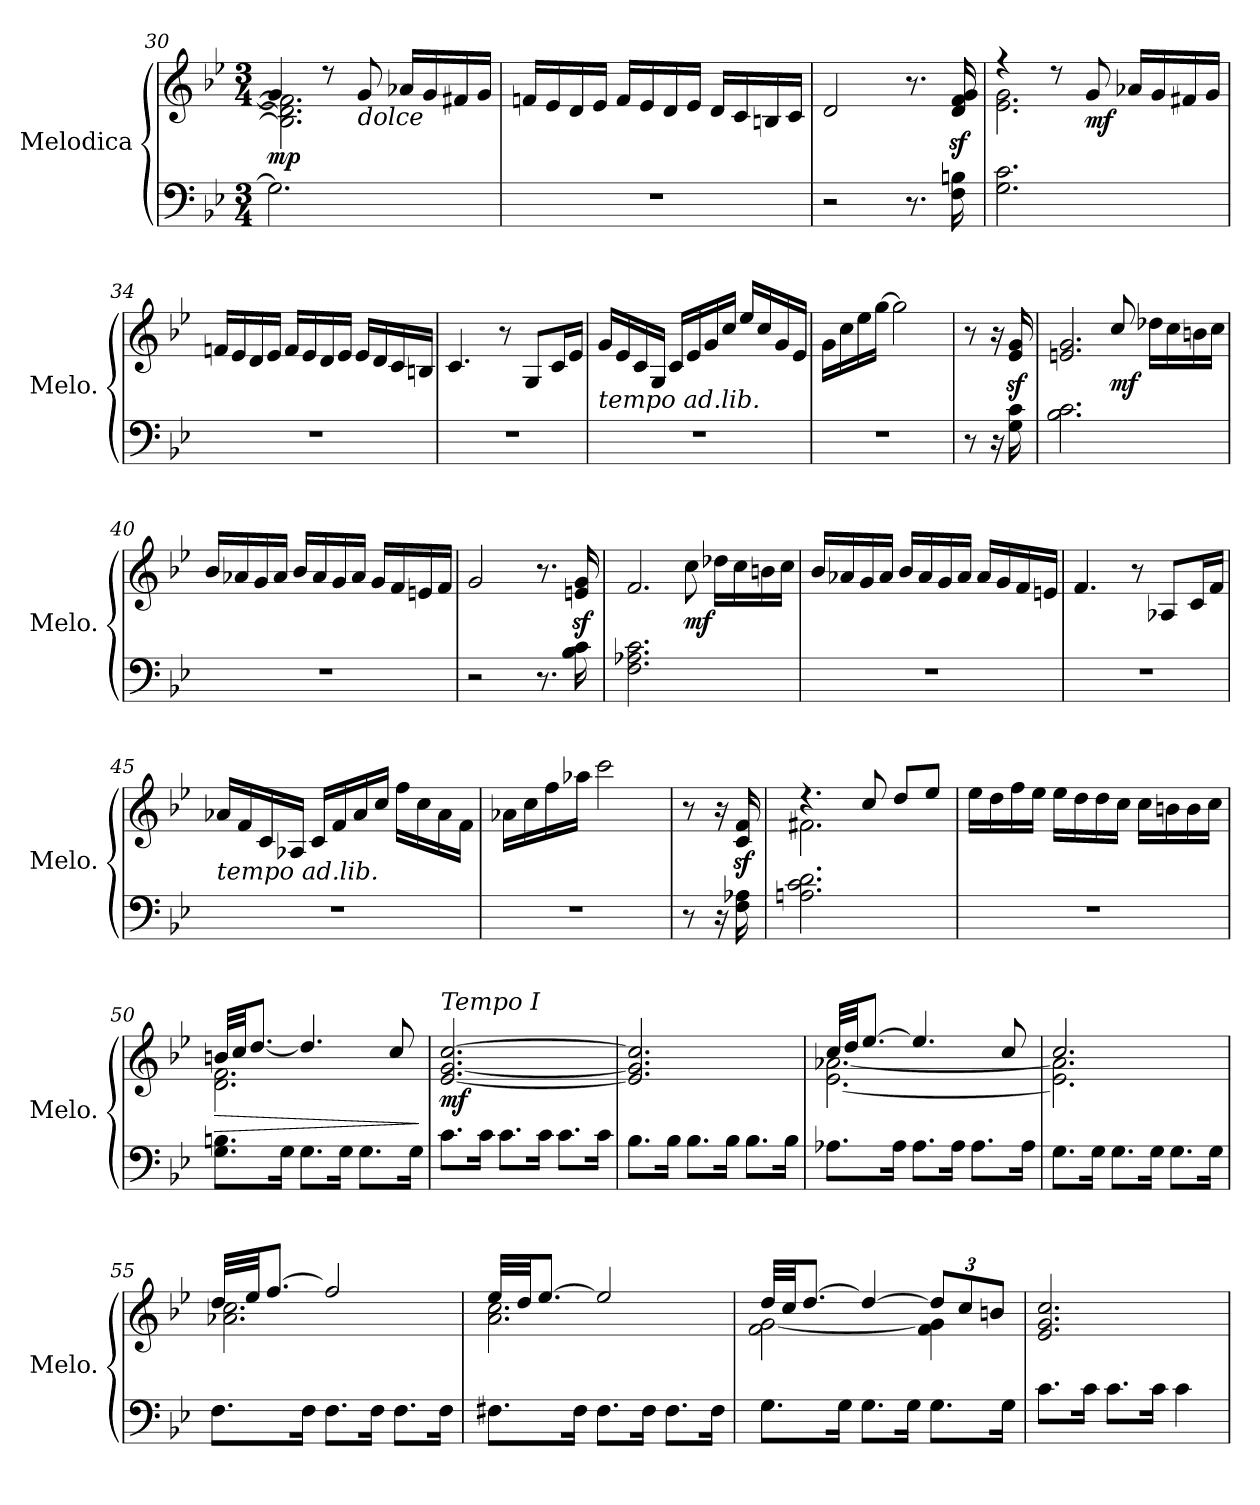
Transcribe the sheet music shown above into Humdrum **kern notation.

**kern	**kern	**dynam
*part1	*part1	*part1
*staff2	*staff1	*staff1/2
*I"Melodica	*	*
*I'Melo.	*	*
*clefF4	*clefG2	*
*k[b-e-]	*k[b-e-]	*
*M3/4	*M3/4	*
=30	=30	=30
*	*^	*
!	!	!	!LO:DY:a=2
2.G\]	4g/]	2.B\] 2.d\] 2.f\]	mp
.	8r	.	.
!	!LO:TX:b:i:t=dolce	!	!
.	8g/	.	.
.	16a-X/LL	.	.
.	16g/	.	.
.	16f#X/	.	.
.	16g/JJ	.	.
*	*v	*v	*
!!LO:LB:g=z
=31	=31	=31
2.r	16fn/LL	.
.	16e-/	.
.	16d/	.
.	16e-/JJ	.
.	16f/LL	.
.	16e-/	.
.	16d/	.
.	16e-/JJ	.
.	16d/LL	.
.	16c/	.
.	16Bn/	.
.	16c/JJ	.
=32	=32	=32
2r	2d/	.
8.r	8.r	.
16F\ 16Bn\	16d/z< 16f/z< 16g/z<	.
=33	=33	=33
*	*^	*
2.G\ 2.c\	4r	2.e-\ 2.g\	.
.	8r	.	.
!	!	!	!LO:DY:b
.	8g/	.	mf
.	16a-X/LL	.	.
.	16g/	.	.
.	16f#X/	.	.
.	16g/JJ	.	.
*	*v	*v	*
=34	=34	=34
2.r	16fn/LL	.
.	16e-/	.
.	16d/	.
.	16e-/JJ	.
.	16f/LL	.
.	16e-/	.
.	16d/	.
.	16e-/JJ	.
.	16e-/LL	.
.	16d/	.
.	16c/	.
.	16Bn/JJ	.
=35	=35	=35
2.r	4.c/	.
.	8r	.
.	8G/L	.
.	16c/L	.
.	16e-/JJ	.
!!LO:LB:g=z
=36	=36	=36
!	!LO:TX:b:i:t=tempo ad.lib.	!
2.r	16g/LL	.
.	16e-/	.
.	16c/	.
.	16G/JJ	.
.	16c/LL	.
.	16e-/	.
.	16g/	.
.	16cc/JJ	.
.	16ee-/LL	.
.	16cc/	.
.	16g/	.
.	16e-/JJ	.
=37	=37	=37
2.r	16g\LL	.
.	16cc\	.
.	16ee-\	.
.	[16gg\JJ	.
.	2gg\]	.
=38	=38	=38
8r	8r	.
16r	16r	.
16G\ 16c\	16e-/z< 16g/z<	.
=39	=39	=39
*	*^	*
2.B-\ 2.c\	2.en/ 2.g/	4.ryy	.
!	!	!	!LO:DY:b
.	.	8cc/	mf
.	.	16dd-X\LL	.
.	.	16cc\	.
.	.	16bn\	.
.	.	16cc\JJ	.
*	*v	*v	*
=40	=40	=40
2.r	16b-/LL	.
.	16a-X/	.
.	16g/	.
.	16a-/JJ	.
.	16b-/LL	.
.	16a-/	.
.	16g/	.
.	16a-/JJ	.
.	16g/LL	.
.	16f/	.
.	16en/	.
.	16f/JJ	.
!!LO:LB:g=z
=41	=41	=41
2r	2g/	.
8.r	8.r	.
16B-\ 16c\	16en/z< 16g/z<	.
=42	=42	=42
*	*^	*
2.F\ 2.A-X\ 2.c\	2.f/	4.ryy	.
!	!	!	!LO:DY:b
.	.	8cc\	mf
.	.	16dd-X\LL	.
.	.	16cc\	.
.	.	16bn\	.
.	.	16cc\JJ	.
*	*v	*v	*
=43	=43	=43
2.r	16b-/LL	.
.	16a-X/	.
.	16g/	.
.	16a-/JJ	.
.	16b-/LL	.
.	16a-/	.
.	16g/	.
.	16a-/JJ	.
.	16a-/LL	.
.	16g/	.
.	16f/	.
.	16en/JJ	.
=44	=44	=44
2.r	4.f/	.
.	8r	.
.	8A-X/L	.
.	16c/L	.
.	16f/JJ	.
=45	=45	=45
!	!LO:TX:b:i:t=tempo ad.lib.	!
2.r	16a-X/LL	.
.	16f/	.
.	16c/	.
.	16A-X/JJ	.
.	16c/LL	.
.	16f/	.
.	16a-/	.
.	16cc/JJ	.
.	16ff\LL	.
.	16cc\	.
.	16a-\	.
.	16f\JJ	.
!!LO:LB:g=z
=46	=46	=46
2.r	16a-X\LL	.
.	16cc\	.
.	16ff\	.
.	16aa-X\JJ	.
.	2ccc\	.
=47	=47	=47
8r	8r	.
16r	16r	.
16F\ 16A-X\	16c/z< 16f/z<	.
=48	=48	=48
*	*^	*
2.An\ 2.c\ 2.d\	4.r	2.f#X\	.
.	8cc/	.	.
.	8dd/L	.	.
.	8ee-/J	.	.
*	*v	*v	*
=49	=49	=49
2.r	16ee-\LL	.
.	16dd\	.
.	16ff\	.
.	16ee-\JJ	.
.	16ee-\LL	.
.	16dd\	.
.	16dd\	.
.	16cc\JJ	.
.	16cc\LL	.
.	16bn\	.
.	16b\	.
.	16cc\JJ	.
=50	=50	=50
!	!	!LO:HP:b
*	*^	*
8.G\ 8.Bn\L	2.d\ 2.f\	32bn/LLL	>
.	.	32cc/JJ	.
.	.	[8.dd/J	.
16G\Jk	.	.	.
8.G\L	.	4.dd/]	.
16G\Jk	.	.	.
8.G\L	.	.	.
.	.	8cc/	.
16G\Jk	.	.	.
*	*v	*v	*
.	.	]
!!LO:LB:g=z
=51	=51	=51
!	!LO:TX:a:i:t=Tempo I	!
!	!	!LO:DY:b
8.c\L	[2.e-/ [2.g/ [2.cc/	mf
16c\Jk	.	.
8.c\L	.	.
16c\Jk	.	.
8.c\L	.	.
16c\Jk	.	.
=52	=52	=52
8.B-\L	2.e-/] 2.g/] 2.cc/]	.
16B-\Jk	.	.
8.B-\L	.	.
16B-\Jk	.	.
8.B-\L	.	.
16B-\Jk	.	.
=53	=53	=53
*	*^	*
8.A-X\L	32cc/LLL	[2.e-\ [2.a-X\	.
.	32dd/JJ	.	.
.	[8.ee-/J	.	.
16A-\Jk	.	.	.
8.A-\L	4.ee-/]	.	.
16A-\Jk	.	.	.
8.A-\L	.	.	.
.	8cc/	.	.
16A-\Jk	.	.	.
=54	=54	=54	=54
8.G\L	2.cc/	2.e-\] 2.a-\]	.
16G\Jk	.	.	.
8.G\L	.	.	.
16G\Jk	.	.	.
8.G\L	.	.	.
16G\Jk	.	.	.
=55	=55	=55	=55
8.F\L	32dd/LLL	2.a-X\ 2.cc\	.
.	32ee-/JJ	.	.
.	[8.ff/J	.	.
16F\Jk	.	.	.
8.F\L	2ff/]	.	.
16F\Jk	.	.	.
8.F\L	.	.	.
16F\Jk	.	.	.
!!LO:PB:g=z	!!
=56	=56	=56	=56
8.F#X\L	32ee-/LLL	2.a\ 2.cc\	.
.	32dd/JJ	.	.
.	[8.ee-/J	.	.
16F#\Jk	.	.	.
8.F#\L	2ee-/]	.	.
16F#\Jk	.	.	.
8.F#\L	.	.	.
16F#\Jk	.	.	.
=57	=57	=57	=57
8.G\L	32dd/LLL	2f\ [2g\	.
.	32cc/JJ	.	.
.	[8.dd/J	.	.
16G\Jk	.	.	.
8.G\L	4dd/_	.	.
16G\Jk	.	.	.
*	*Xbrackettup	*	*
8.G\L	12dd/L]	4f\ 4g\]	.
.	12cc/	.	.
.	12bn/J	.	.
16G\Jk	.	.	.
*	*v	*v	*
=58	=58	=58
8.c\L	2.e-/ 2.g/ 2.cc/	.
16c\Jk	.	.
8.c\L	.	.
16c\Jk	.	.
4c\	.	.
=	=	=
*-	*-	*-
